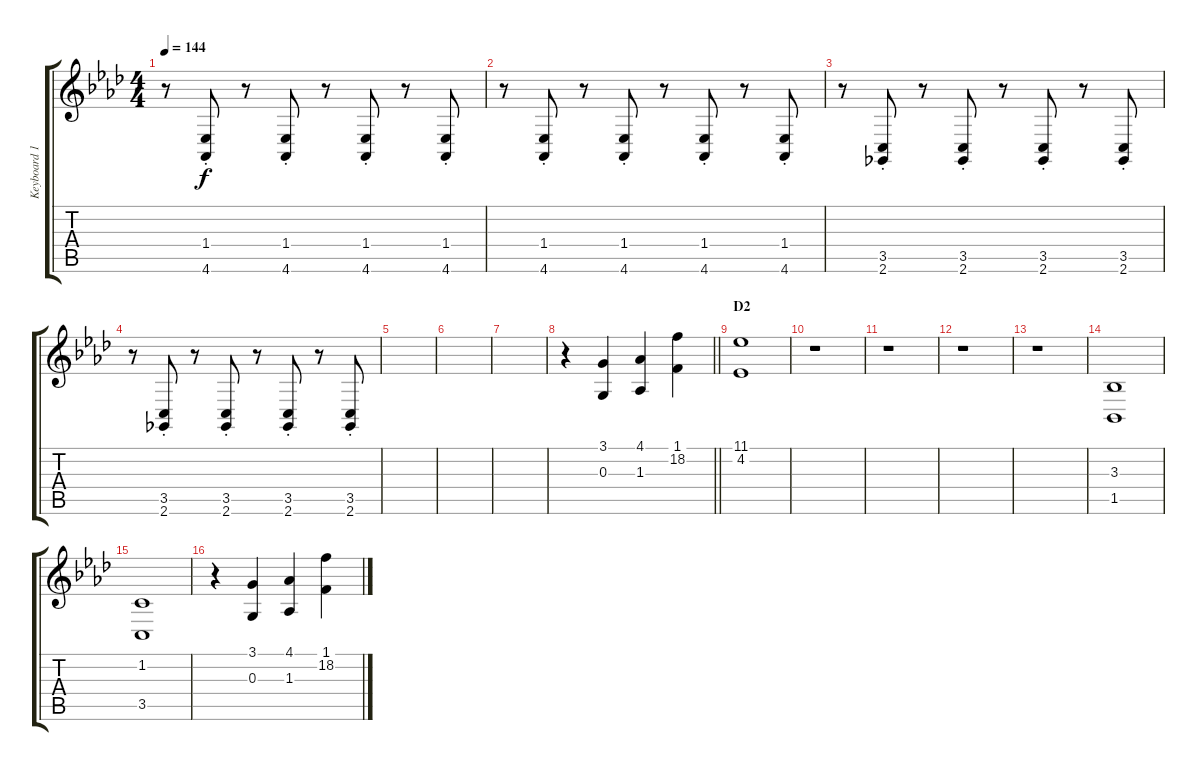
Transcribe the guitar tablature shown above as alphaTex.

\track ("Keyboard 1" "Keyboard 1") {instrument acousticgrandpiano}
\staff {score tabs}
\tuning (E4 B3 G3 D3 A2 E2) {hide}
\ts (4 4)
\tempo 144
\clef g2
\ks ab
r.8{dy f} (1.4{st} 4.6{st}).8 r.8 (1.4{st} 4.6{st}).8 r.8 (1.4{st} 4.6{st}).8 r.8 (1.4{st} 4.6{st}).8 |
r.8 (1.4{st} 4.6{st}).8 r.8 (1.4{st} 4.6{st}).8 r.8 (1.4{st} 4.6{st}).8 r.8 (1.4{st} 4.6{st}).8 |
r.8 (3.5{st} 2.6{st}).8 r.8 (3.5{st} 2.6{st}).8 r.8 (3.5{st} 2.6{st}).8 r.8 (3.5{st} 2.6{st}).8 |
r.8 (3.5{st} 2.6{st}).8 r.8 (3.5{st} 2.6{st}).8 r.8 (3.5{st} 2.6{st}).8 r.8 (3.5{st} 2.6{st}).8 |
|
|
|
\barLineRight lightlight
r.4{instrument acousticgrandpiano} (3.1 0.3).4 (4.1 1.3).4 (1.1 18.2).4 |
\section ("" "D2")
(11.1 4.2).1 |
r.1 |
r.1 |
r.1 |
r.1 |
(3.3 1.5).1{instrument synthstrings1} |
(1.2 3.5).1 |
r.4 (3.1 0.3).4{instrument acousticgrandpiano} (4.1 1.3).4 (1.1 18.2).4
